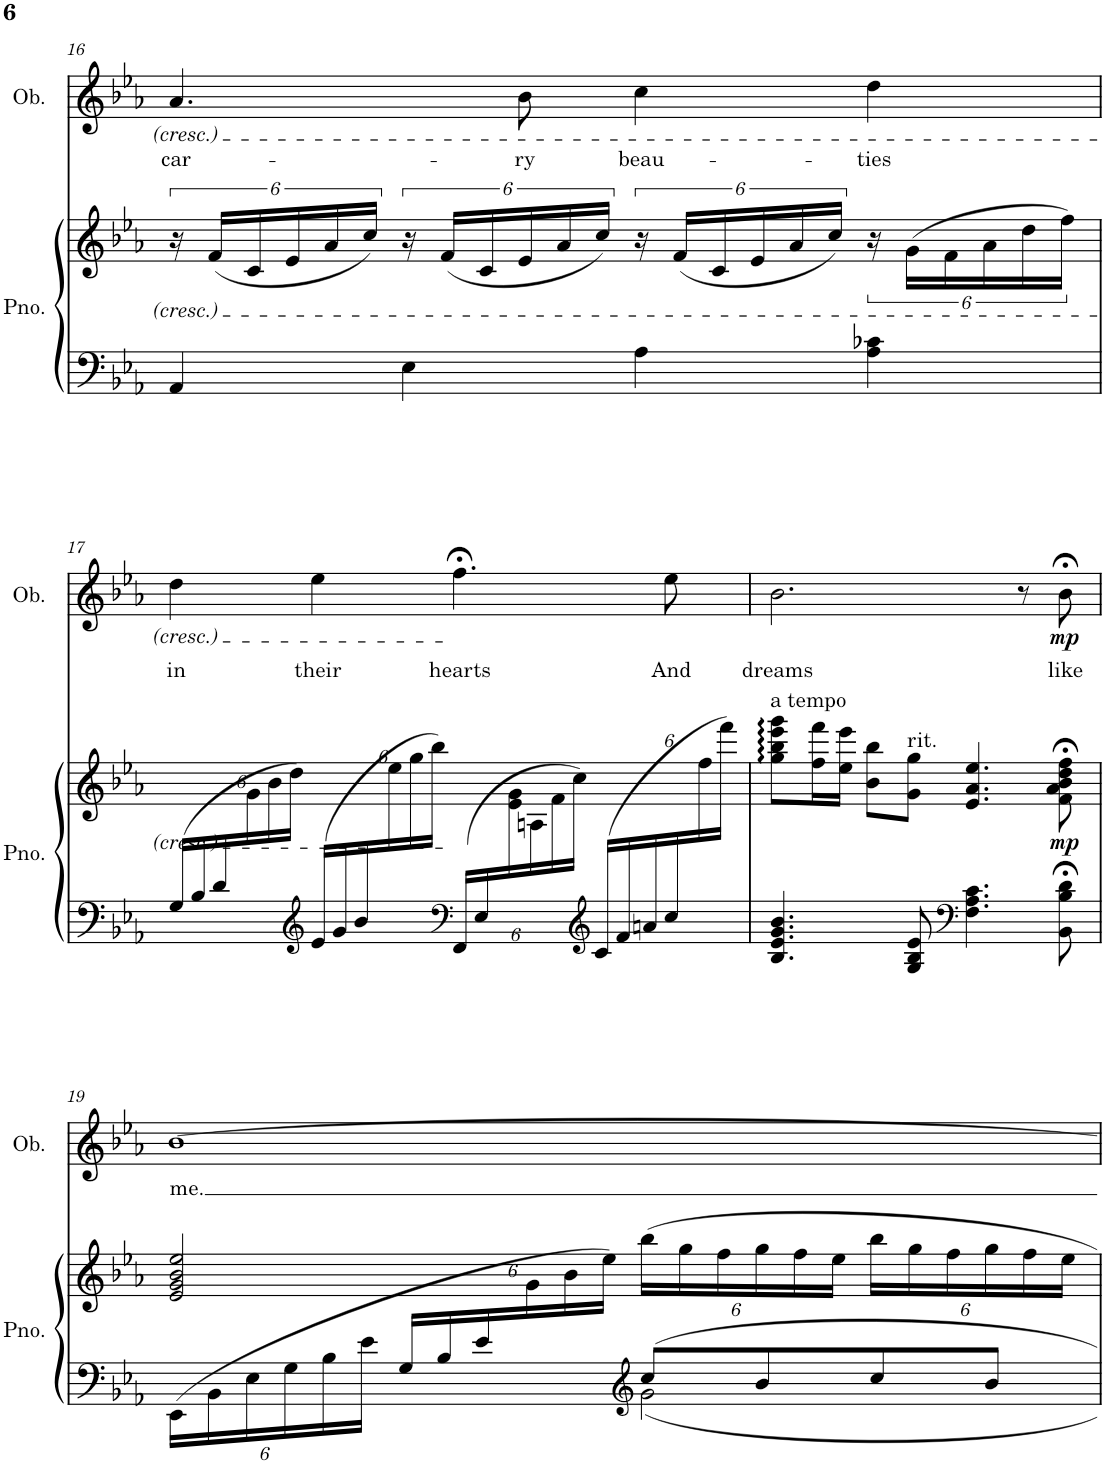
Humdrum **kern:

**kern	**kern	**dynam	**kern	**text	**dynam
*part2	*part2	*part2	*part1	*part1	*part1
*staff3	*staff2	*staff2/3	*staff1	*staff1	*staff1
*I"Piano	*	*	*I"Oboe	*	*
*I'Pno.	*	*	*I'Ob.	*	*
!!LO:PB:g=z
*clefF4	*clefG2	*	*clefG2	*	*
*k[b-e-a-]	*k[b-e-a-]	*	*k[b-e-a-]	*	*
*M4/4	*M4/4	*	*M4/4	*	*
*met(c)	*met(c)	*	*met(c)	*	*
=16	=16	=16	=16	=16	=16
!	!	!	!	!LO:LY:b	!
4AA-/	24r	.	4.a-/	car-	.
.	(24f/LL	.	.	.	.
.	24c/	.	.	.	.
.	24e-/	.	.	.	.
.	24a-/	.	.	.	.
.	24cc/JJ)	.	.	.	.
4E-\	24r	.	.	.	.
.	(24f/LL	.	.	.	.
.	24c/	.	.	.	.
!	!	!	!	!LO:LY:b	!
.	24e-/	.	8b-\	-ry	.
.	24a-/	.	.	.	.
.	24cc/JJ)	.	.	.	.
!	!	!	!	!LO:LY:b	!
4A-\	24r	.	4cc\	beau-	.
.	(24f/LL	.	.	.	.
.	24c/	.	.	.	.
.	24e-/	.	.	.	.
.	24a-/	.	.	.	.
.	24cc/JJ)	.	.	.	.
!	!	!	!	!LO:LY:b	!
4A-\ 4c-X\	24r	.	4dd\	-ties	.
.	(24g\LL	.	.	.	.
.	24f\	.	.	.	.
.	24a-\	.	.	.	.
.	24dd\	.	.	.	.
.	24ff\JJ)	.	.	.	.
!!LO:LB:g=z
=17	=17	=17	=17	=17	=17
*Xbrackettup	*	*	*	*	*
*	*^	*	*	*	*
!	!	!	!	!	!LO:LY:b	!
(24G/LL	1ryy	8ryy	.	4dd\	in	.
24B-/	.	.	.	.	.	.
24d/	.	.	.	.	.	.
8ryy	.	24g\	.	.	.	.
.	.	24b-\	.	.	.	.
.	.	24dd\JJ)	.	.	.	.
*clefG2	*	*	*	*	*	*
!	!	!	!	!	!LO:LY:b	!
(24e-/LL	.	8ryy	.	4ee-\	their	.
24g/	.	.	.	.	.	.
24b-/	.	.	.	.	.	.
8ryy	.	24ee-\	.	.	.	.
.	.	24gg\	.	.	.	.
.	.	24bb-\JJ)	.	.	.	.
*clefF4	*	*	*	*	*	*
!	!	!	!	!	!LO:LY:b	!
(24FF/LL	.	12ryy	.	4.ff;<\	hearts	.
24E-/	.	.	.	.	.	.
6ryy	.	24e-\ 24g\	.	.	.	.
.	.	24An\	.	.	.	.
.	.	24f\	.	.	.	.
.	.	24cc\JJ)	.	.	.	.
*clefG2	*	*	*	*	*	*
(24c/LL	.	6ryy	.	.	.	.
24f/	.	.	.	.	.	.
24an/	.	.	.	.	.	.
!	!	!	!	!	!LO:LY:b	!
24cc/	.	.	.	8ee-\	And	.
12ryy	.	24ff\	.	.	.	.
.	.	24fff\JJ)	.	.	.	.
=18	=18	=18	=18	=18	=18	=18
!	!LO:TX:a:t=a tempo	!	!	!	!	!
!	!	!	!	!	!LO:LY:b	!
*	*v	*v	*	*	*	*
4.B-/ 4.e-/ 4.g/ 4.b-/	8gg\: 8bb-\: 8eee-\: 8ggg\:L	.	2.b-\	dreams	.
.	16ff\ 16fff\L	.	.	.	.
.	16ee-\ 16eee-\JJ	.	.	.	.
.	8b-\ 8bb-\L	.	.	.	.
!	!LO:TX:a:t=rit.	!	!	!	!
8G/ 8B-/ 8e-/	8g\ 8gg\J	.	.	.	.
*clefF4	*	*	*	*	*
4.F\ 4.A-\ 4.c\	4.e-/ 4.a-/ 4.ee-/	.	.	.	.
.	.	.	8r	.	.
!	!	!LO:DY:b	!	!LO:LY:b	!LO:DY:b
8BB-\;< 8B-\;< 8d\;<	8f\;< 8a-\;< 8b-\;< 8dd\;< 8ff\;<	mp	8b-;<\	like	mp
!!LO:LB:g=z
=19	=19	=19	=19	=19	=19
*^	*^	*	*	*	*
!	!	!	!	!	!	!LO:LY:b	!
(24EE-\LL	2ryy	2e-/ 2g/ 2b-/ 2ee-/	4.ryy	.	[1b-	me.	.
24BB-\	.	.	.	.	.	.	.
24E-\	.	.	.	.	.	.	.
24G\	.	.	.	.	.	.	.
24B-\	.	.	.	.	.	.	.
24e-\JJ	.	.	.	.	.	.	.
24G/LL	.	.	.	.	.	.	.
24B-/	.	.	.	.	.	.	.
24e-/	.	.	.	.	.	.	.
8ryy	.	.	24g\	.	.	.	.
.	.	.	24b-\	.	.	.	.
.	.	.	24ee-\JJ)	.	.	.	.
*clefG2	*	*	*	*	*	*	*
*	*	*Xbrackettup	*	*	*	*	*
8cc/L	2g\	24bb-\LL	2ryy	.	.	.	.
.	.	24gg\	.	.	.	.	.
.	.	24ff\	.	.	.	.	.
8b-/	.	24gg\	.	.	.	.	.
.	.	24ff\	.	.	.	.	.
.	.	24ee-\JJ	.	.	.	.	.
8cc/	.	24bb-\LL	.	.	.	.	.
.	.	24gg\	.	.	.	.	.
.	.	24ff\	.	.	.	.	.
8b-/J	.	24gg\	.	.	.	.	.
.	.	24ff\	.	.	.	.	.
.	.	24ee-\JJ	.	.	.	.	.
*v	*v	*	*	*	*	*	*
*	*v	*v	*	*	*	*
=	=	=	=	=	=
*-	*-	*-	*-	*-	*-
